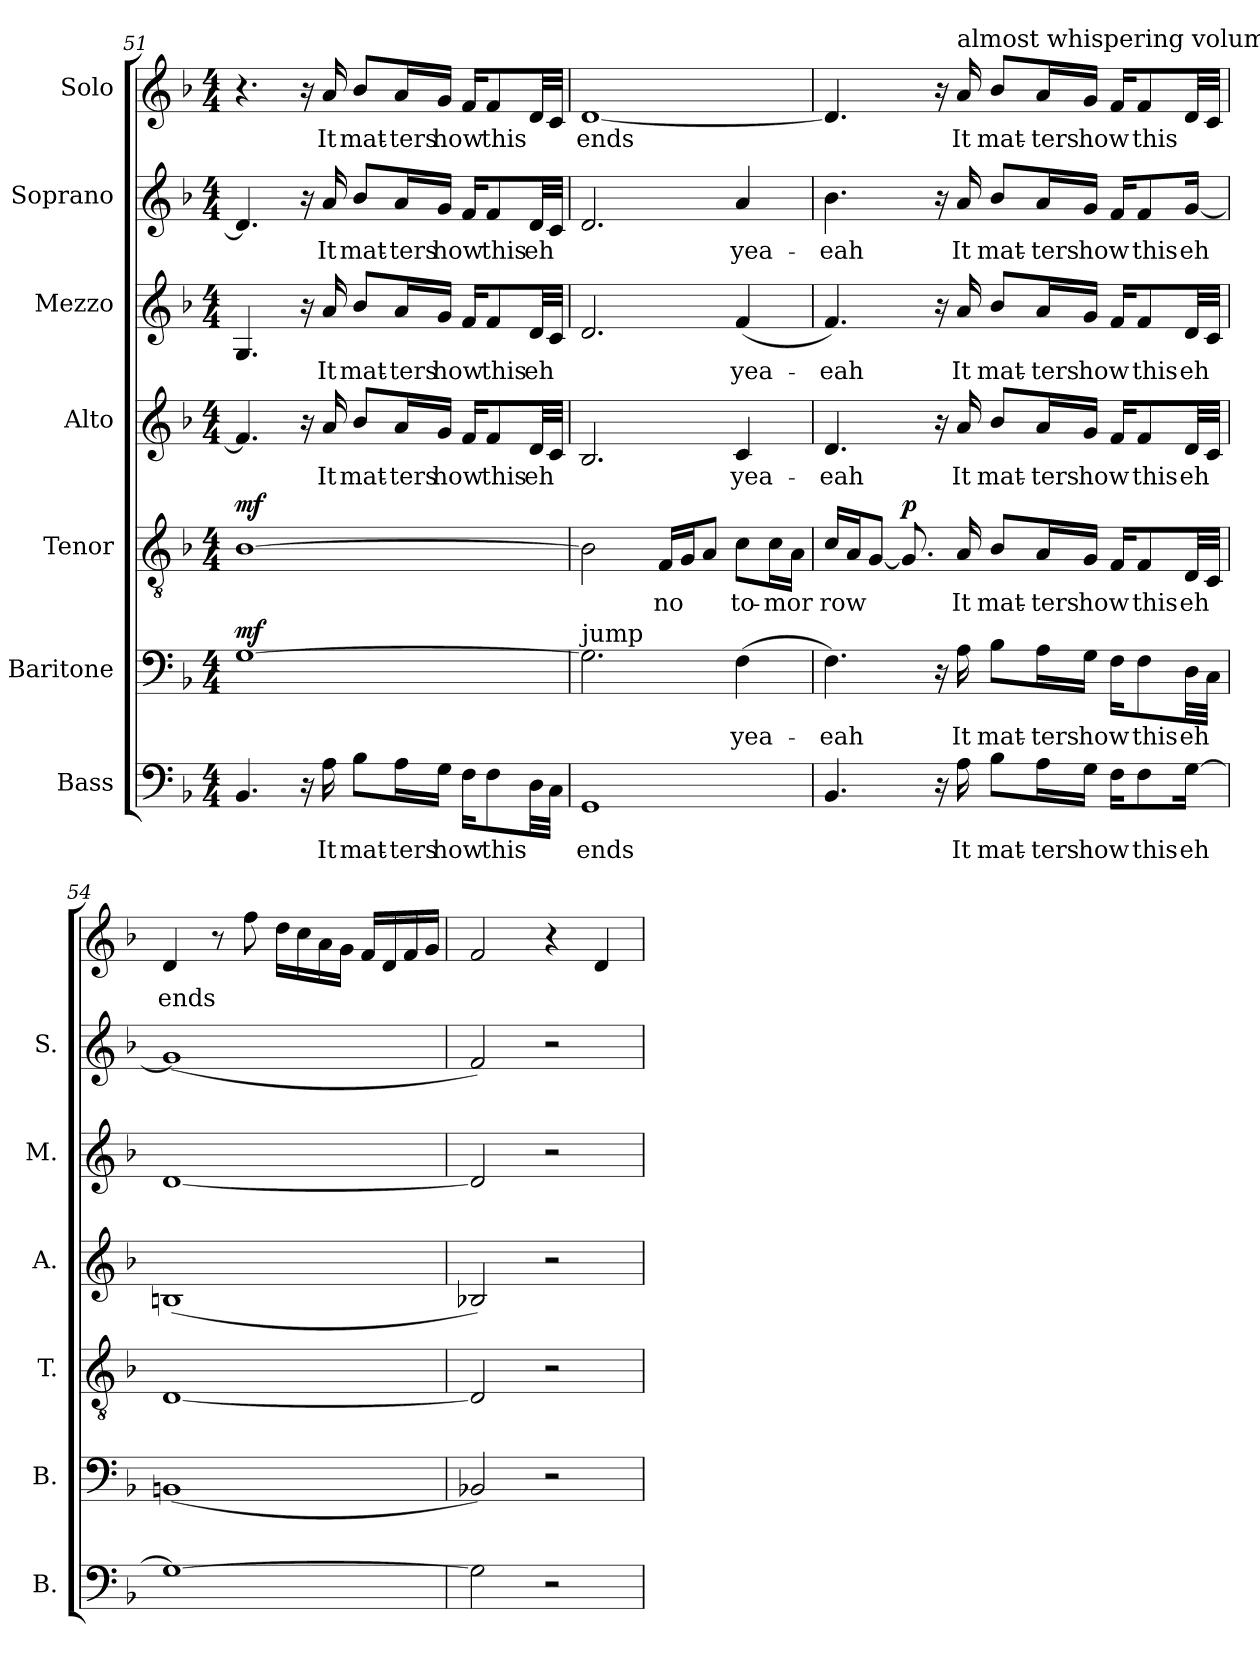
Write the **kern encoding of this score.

**kern	**text	**kern	**text	**dynam	**kern	**text	**dynam	**kern	**text	**kern	**text	**kern	**text	**kern	**text
*part7	*part7	*part6	*part6	*part6	*part5	*part5	*part5	*part4	*part4	*part3	*part3	*part2	*part2	*part1	*part1
*staff7	*staff7	*staff6	*staff6	*staff6	*staff5	*staff5	*staff5	*staff4	*staff4	*staff3	*staff3	*staff2	*staff2	*staff1	*staff1
*I"Bass	*	*I"Baritone	*	*	*I"Tenor	*	*	*I"Alto	*	*I"Mezzo	*	*I"Soprano	*	*I"Solo	*
*I'B.	*	*I'B.	*	*	*I'T.	*	*	*I'A.	*	*I'M.	*	*I'S.	*	*	*
*clefF4	*	*clefF4	*	*	*clefGv2	*	*	*clefG2	*	*clefG2	*	*clefG2	*	*clefG2	*
*k[b-]	*	*k[b-]	*	*	*k[b-]	*	*	*k[b-]	*	*k[b-]	*	*k[b-]	*	*k[b-]	*
*M4/4	*	*M4/4	*	*	*M4/4	*	*	*M4/4	*	*M4/4	*	*M4/4	*	*M4/4	*
=51	=51	=51	=51	=51	=51	=51	=51	=51	=51	=51	=51	=51	=51	=51	=51
!	!	!	!	!LO:DY:b	!	!	!LO:DY:b	!	!	!	!	!	!	!	!
4.BB-/	.	[1G	.	mf	[1B-	.	mf	4.f/]	.	4.G/	.	4.d/]	.	4.r	.
16r	.	.	.	.	.	.	.	16r	.	16r	.	16r	.	16r	.
!	!LO:LY:b	!	!	!	!	!	!	!	!LO:LY:b	!	!LO:LY:b	!	!LO:LY:b	!	!LO:LY:b
16A\	It	.	.	.	.	.	.	16a/	It	16a/	It	16a/	It	16a/	It
!	!LO:LY:b	!	!	!	!	!	!	!	!LO:LY:b	!	!LO:LY:b	!	!LO:LY:b	!	!LO:LY:b
8B-\L	mat-	.	.	.	.	.	.	8b-/L	mat-	8b-/L	mat-	8b-/L	mat-	8b-/L	mat-
!	!LO:LY:b	!	!	!	!	!	!	!	!LO:LY:b	!	!LO:LY:b	!	!LO:LY:b	!	!LO:LY:b
16A\L	-ters	.	.	.	.	.	.	16a/L	-ters	16a/L	-ters	16a/L	-ters	16a/L	-ters
!	!LO:LY:b	!	!	!	!	!	!	!	!LO:LY:b	!	!LO:LY:b	!	!LO:LY:b	!	!LO:LY:b
16G\JJ	how	.	.	.	.	.	.	16g/JJ	how	16g/JJ	how	16g/JJ	how	16g/JJ	how
16F\KL	.	.	.	.	.	.	.	16f/KL	.	16f/KL	.	16f/KL	.	16f/KL	.
!	!LO:LY:b	!	!	!	!	!	!	!	!LO:LY:b	!	!LO:LY:b	!	!LO:LY:b	!	!LO:LY:b
8F\	this	.	.	.	.	.	.	8f/	this	8f/	this	8f/	this	8f/	this
!	!	!	!	!	!	!	!	!	!LO:LY:b	!	!LO:LY:b	!	!LO:LY:b	!	!
32D\LL	.	.	.	.	.	.	.	32d/LL	eh	32d/LL	eh	32d/LL	eh	32d/LL	.
32C\JJJ	.	.	.	.	.	.	.	32c/JJJ	.	32c/JJJ	.	32c/JJJ	.	32c/JJJ	.
=52	=52	=52	=52	=52	=52	=52	=52	=52	=52	=52	=52	=52	=52	=52	=52
!	!	!LO:TX:a:t=jump	!	!	!	!	!	!	!	!	!	!	!	!	!
!	!LO:LY:b	!	!	!	!	!	!	!	!	!	!	!	!	!	!LO:LY:b
1GG	ends	2.G\]	.	.	2B-\]	.	.	2.B-/	.	2.d/	.	2.d/	.	[1d	ends
!	!	!	!	!	!	!LO:LY:b	!	!	!	!	!	!	!	!	!
.	.	.	.	.	16F/LL	no	.	.	.	.	.	.	.	.	.
.	.	.	.	.	16G/J	.	.	.	.	.	.	.	.	.	.
.	.	.	.	.	8A/J	.	.	.	.	.	.	.	.	.	.
!	!	!	!LO:LY:b	!	!	!LO:LY:b	!	!	!LO:LY:b	!	!LO:LY:b	!	!LO:LY:b	!	!
.	.	(4F\	yea-	.	8c\L	to-	.	4c/	yea-	(4f/	yea-	4a/	yea-	.	.
!	!	!	!	!	!	!LO:LY:b	!	!	!	!	!	!	!	!	!
.	.	.	.	.	16c\L	-mor	.	.	.	.	.	.	.	.	.
.	.	.	.	.	16A\JJ	.	.	.	.	.	.	.	.	.	.
=53	=53	=53	=53	=53	=53	=53	=53	=53	=53	=53	=53	=53	=53	=53	=53
!	!	!	!LO:LY:b	!	!	!LO:LY:b	!	!	!LO:LY:b	!	!LO:LY:b	!	!LO:LY:b	!	!
4.BB-/	.	4.F\)	-eah	.	16c/LL	row	.	4.d/	-eah	4.f/)	-eah	4.b-\	-eah	4.d/]	.
.	.	.	.	.	16A/J	.	.	.	.	.	.	.	.	.	.
.	.	.	.	.	[8G/J	.	.	.	.	.	.	.	.	.	.
!	!	!	!	!	!	!	!LO:DY:b	!	!	!	!	!	!	!	!
.	.	.	.	.	8.G/]	.	p	.	.	.	.	.	.	.	.
16r	.	16r	.	.	.	.	.	16r	.	16r	.	16r	.	16r	.
!	!	!	!	!	!	!	!	!	!	!	!	!	!	!LO:TX:a:t=almost whispering volume	!
!	!LO:LY:b	!	!LO:LY:b	!	!	!LO:LY:b	!	!	!LO:LY:b	!	!LO:LY:b	!	!LO:LY:b	!	!LO:LY:b
16A\	It	16A\	It	.	16A/	It	.	16a/	It	16a/	It	16a/	It	16a/	It
!	!LO:LY:b	!	!LO:LY:b	!	!	!LO:LY:b	!	!	!LO:LY:b	!	!LO:LY:b	!	!LO:LY:b	!	!LO:LY:b
8B-\L	mat-	8B-\L	mat-	.	8B-/L	mat-	.	8b-/L	mat-	8b-/L	mat-	8b-/L	mat-	8b-/L	mat-
!	!LO:LY:b	!	!LO:LY:b	!	!	!LO:LY:b	!	!	!LO:LY:b	!	!LO:LY:b	!	!LO:LY:b	!	!LO:LY:b
16A\L	-ters	16A\L	-ters	.	16A/L	-ters	.	16a/L	-ters	16a/L	-ters	16a/L	-ters	16a/L	-ters
!	!LO:LY:b	!	!LO:LY:b	!	!	!LO:LY:b	!	!	!LO:LY:b	!	!LO:LY:b	!	!LO:LY:b	!	!LO:LY:b
16G\JJ	how	16G\JJ	how	.	16G/JJ	how	.	16g/JJ	how	16g/JJ	how	16g/JJ	how	16g/JJ	how
16F\KL	.	16F\KL	.	.	16F/KL	.	.	16f/KL	.	16f/KL	.	16f/KL	.	16f/KL	.
!	!LO:LY:b	!	!LO:LY:b	!	!	!LO:LY:b	!	!	!LO:LY:b	!	!LO:LY:b	!	!LO:LY:b	!	!LO:LY:b
8F\	this	8F\	this	.	8F/	this	.	8f/	this	8f/	this	8f/	this	8f/	this
!	!LO:LY:b	!	!LO:LY:b	!	!	!LO:LY:b	!	!	!LO:LY:b	!	!LO:LY:b	!	!LO:LY:b	!	!
[16G\Jk	eh	32D\LL	eh	.	32D/LL	eh	.	32d/LL	eh	32d/LL	eh	[16g/Jk	eh	32d/LL	.
.	.	32C\JJJ	.	.	32C/JJJ	.	.	32c/JJJ	.	32c/JJJ	.	.	.	32c/JJJ	.
!!LO:LB:g=z
=54	=54	=54	=54	=54	=54	=54	=54	=54	=54	=54	=54	=54	=54	=54	=54
!	!	!	!	!	!	!	!	!	!	!	!	!	!	!	!LO:LY:b
1G_	.	(1BBn	.	.	[1D	.	.	(1Bn	.	[1d	.	(1g]	.	4d/	ends
.	.	.	.	.	.	.	.	.	.	.	.	.	.	8r	.
.	.	.	.	.	.	.	.	.	.	.	.	.	.	8ff\	.
.	.	.	.	.	.	.	.	.	.	.	.	.	.	16dd\LL	.
.	.	.	.	.	.	.	.	.	.	.	.	.	.	16cc\	.
.	.	.	.	.	.	.	.	.	.	.	.	.	.	16a\	.
.	.	.	.	.	.	.	.	.	.	.	.	.	.	16g\JJ	.
.	.	.	.	.	.	.	.	.	.	.	.	.	.	16f/LL	.
.	.	.	.	.	.	.	.	.	.	.	.	.	.	16d/	.
.	.	.	.	.	.	.	.	.	.	.	.	.	.	16f/	.
.	.	.	.	.	.	.	.	.	.	.	.	.	.	16g/JJ	.
=55	=55	=55	=55	=55	=55	=55	=55	=55	=55	=55	=55	=55	=55	=55	=55
2G\]	.	2BB-X/)	.	.	2D/]	.	.	2B-X/)	.	2d/]	.	2f/)	.	2f/	.
2r	.	2r	.	.	2r	.	.	2r	.	2r	.	2r	.	4r	.
.	.	.	.	.	.	.	.	.	.	.	.	.	.	4d/	.
=	=	=	=	=	=	=	=	=	=	=	=	=	=	=	=
*-	*-	*-	*-	*-	*-	*-	*-	*-	*-	*-	*-	*-	*-	*-	*-
